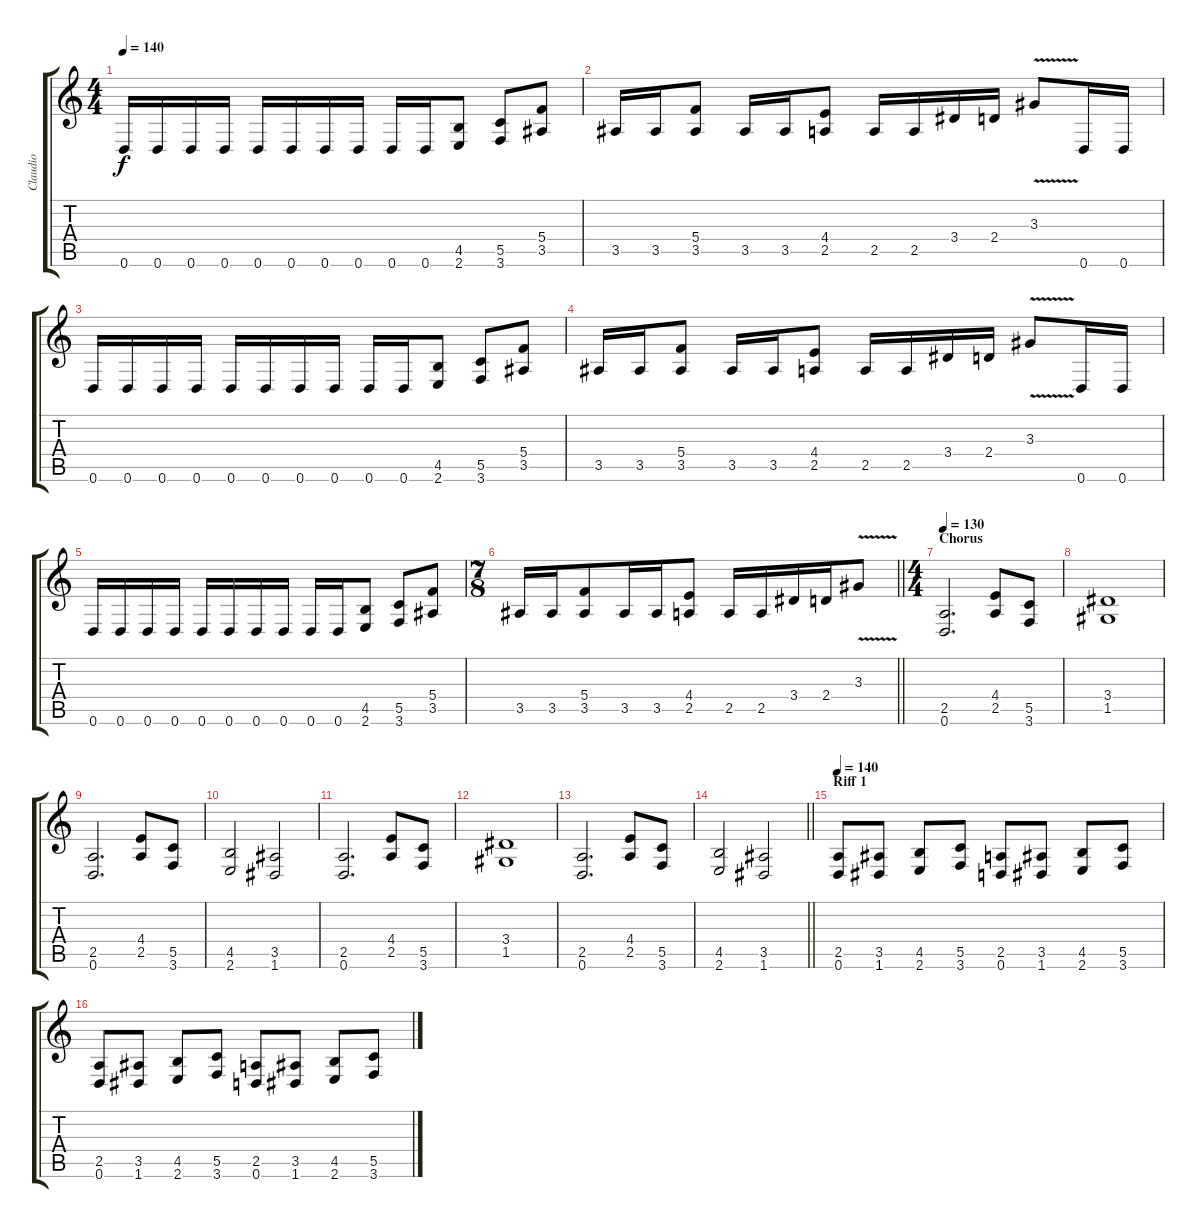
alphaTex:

\track ("Claudio" "Claudio") {instrument distortionguitar}
\staff {score tabs}
\tuning (D4 A3 F3 C3 G2 D2) {hide}
\ts (4 4)
\tempo 140
\clef g2
\ks c
0.6.16{dy f} 0.6.16 0.6.16 0.6.16 0.6.16 0.6.16 0.6.16 0.6.16 0.6.16 0.6.16 (4.5 2.6).8 (5.5 3.6).8 (5.4 3.5).8 |
3.5.16 3.5.16 (5.4 3.5).8 3.5.16 3.5.16 (4.4 2.5).8 2.5.16 2.5.16 3.4.16 2.4.16 3.3{v}.8 0.6.16 0.6.16 |
0.6.16 0.6.16 0.6.16 0.6.16 0.6.16 0.6.16 0.6.16 0.6.16 0.6.16 0.6.16 (4.5 2.6).8 (5.5 3.6).8 (5.4 3.5).8 |
3.5.16 3.5.16 (5.4 3.5).8 3.5.16 3.5.16 (4.4 2.5).8 2.5.16 2.5.16 3.4.16 2.4.16 3.3{v}.8 0.6.16 0.6.16 |
0.6.16 0.6.16 0.6.16 0.6.16 0.6.16 0.6.16 0.6.16 0.6.16 0.6.16 0.6.16 (4.5 2.6).8 (5.5 3.6).8 (5.4 3.5).8 |
\ts (7 8)
\barLineRight lightlight
3.5.16 3.5.16 (5.4 3.5).8 3.5.16 3.5.16 (4.4 2.5).8 2.5.16 2.5.16 3.4.16 2.4.16 3.3{v}.8 |
\ts (4 4)
\section ("" "Chorus")
\tempo 130
(2.5 0.6).2{d} (4.4 2.5).8 (5.5 3.6).8 |
(3.4 1.5).1 |
(2.5 0.6).2{d} (4.4 2.5).8 (5.5 3.6).8 |
(4.5 2.6).2 (3.5 1.6).2 |
(2.5 0.6).2{d} (4.4 2.5).8 (5.5 3.6).8 |
(3.4 1.5).1 |
(2.5 0.6).2{d} (4.4 2.5).8 (5.5 3.6).8 |
\barLineRight lightlight
(4.5 2.6).2 (3.5 1.6).2 |
\section ("" "Riff 1")
\tempo 140
(2.5 0.6).8 (3.5 1.6).8 (4.5 2.6).8 (5.5 3.6).8 (2.5 0.6).8 (3.5 1.6).8 (4.5 2.6).8 (5.5 3.6).8 |
(2.5 0.6).8 (3.5 1.6).8 (4.5 2.6).8 (5.5 3.6).8 (2.5 0.6).8 (3.5 1.6).8 (4.5 2.6).8 (5.5 3.6).8
